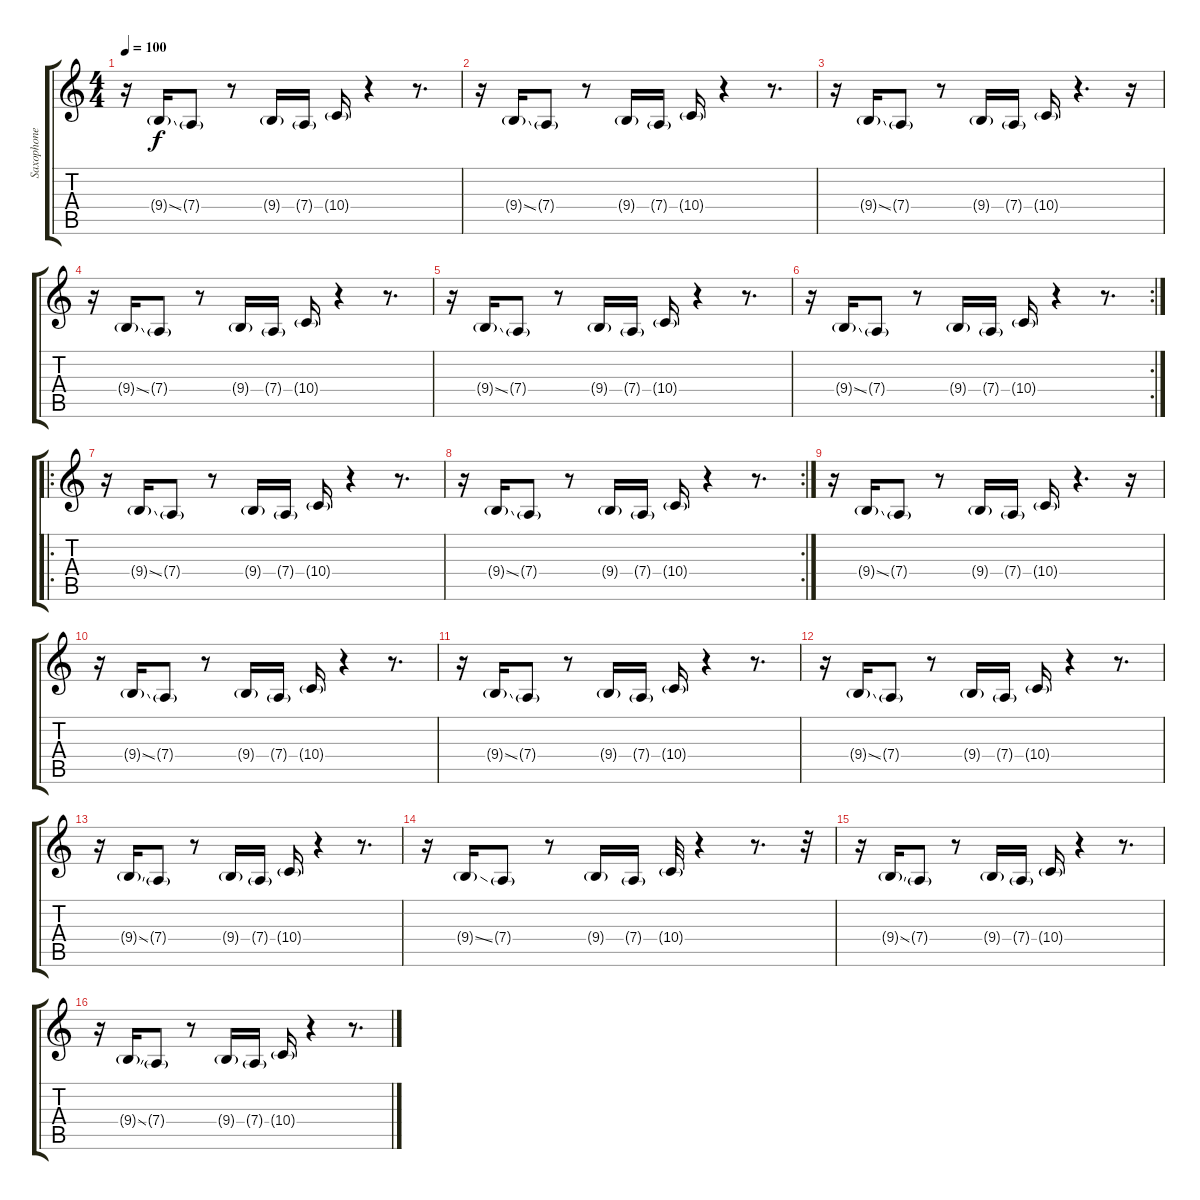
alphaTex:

\track ("Saxophone" "Saxophone") {instrument tenorsax}
\staff {score tabs}
\tuning (E4 B3 G3 D3 A2 E2) {hide}
\ts (4 4)
\tempo 100
\clef g2
\ks c
r.16{dy f} 9.4{ss g}.16 7.4{g}.8 r.8 9.4{g}.16 7.4{g}.16 10.4{g}.16 r.4 r.8{d} |
r.16 9.4{ss g}.16 7.4{g}.8 r.8 9.4{g}.16 7.4{g}.16 10.4{g}.16 r.4 r.8{d} |
r.16 9.4{ss g}.16 7.4{g}.8 r.8 9.4{g}.16 7.4{g}.16 10.4{g}.16 r.4{d} r.16 |
r.16 9.4{ss g}.16 7.4{g}.8 r.8 9.4{g}.16 7.4{g}.16 10.4{g}.16 r.4 r.8{d} |
r.16 9.4{ss g}.16 7.4{g}.8 r.8 9.4{g}.16 7.4{g}.16 10.4{g}.16 r.4 r.8{d} |
\rc 2
r.16 9.4{ss g}.16 7.4{g}.8 r.8 9.4{g}.16 7.4{g}.16 10.4{g}.16 r.4 r.8{d} |
\ro
r.16 9.4{ss g}.16 7.4{g}.8 r.8 9.4{g}.16 7.4{g}.16 10.4{g}.16 r.4 r.8{d} |
\rc 2
r.16 9.4{ss g}.16 7.4{g}.8 r.8 9.4{g}.16 7.4{g}.16 10.4{g}.16 r.4 r.8{d} |
r.16 9.4{ss g}.16 7.4{g}.8 r.8 9.4{g}.16 7.4{g}.16 10.4{g}.16 r.4{d} r.16 |
r.16 9.4{ss g}.16 7.4{g}.8 r.8 9.4{g}.16 7.4{g}.16 10.4{g}.16 r.4 r.8{d} |
r.16 9.4{ss g}.16 7.4{g}.8 r.8 9.4{g}.16 7.4{g}.16 10.4{g}.16 r.4 r.8{d} |
r.16 9.4{ss g}.16 7.4{g}.8 r.8 9.4{g}.16 7.4{g}.16 10.4{g}.16 r.4 r.8{d} |
r.16 9.4{ss g}.16 7.4{g}.8 r.8 9.4{g}.16 7.4{g}.16 10.4{g}.16 r.4 r.8{d} |
r.16 9.4{ss g}.16 7.4{g}.8 r.8 9.4{g}.16 7.4{g}.16 10.4{g}.32 r.4 r.8{d} r.32 |
r.16 9.4{ss g}.16 7.4{g}.8 r.8 9.4{g}.16 7.4{g}.16 10.4{g}.16 r.4 r.8{d} |
r.16 9.4{ss g}.16 7.4{g}.8 r.8 9.4{g}.16 7.4{g}.16 10.4{g}.16 r.4 r.8{d}
